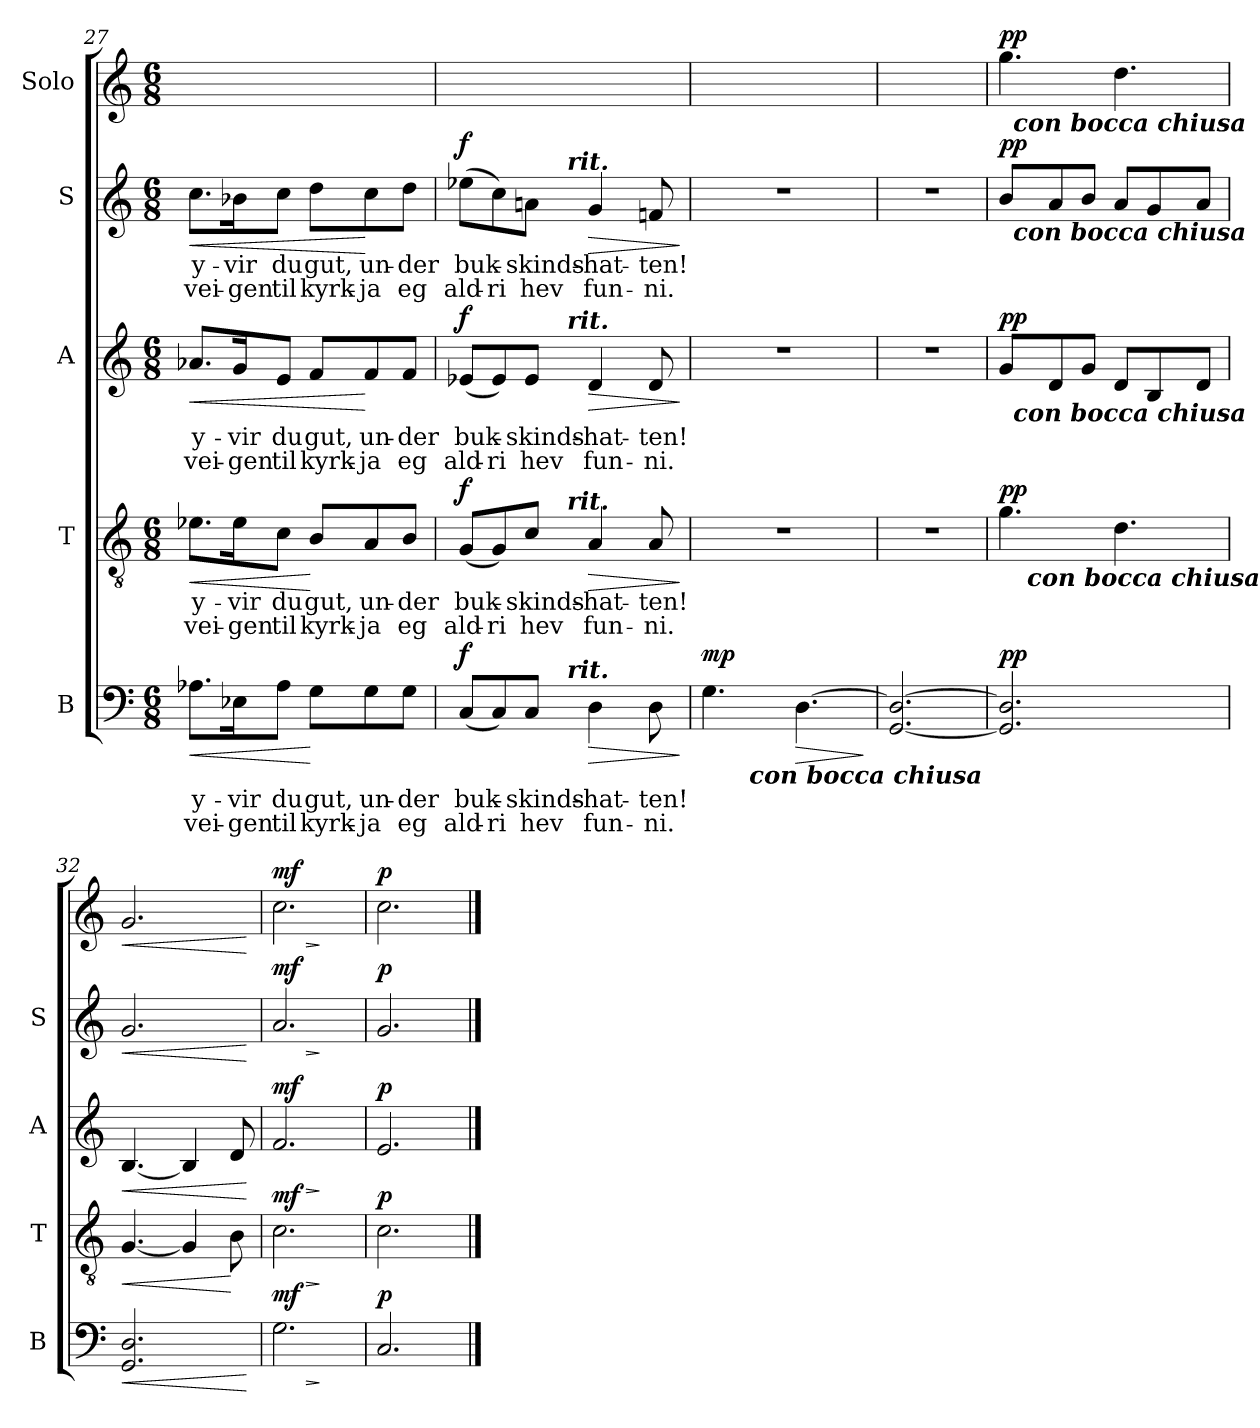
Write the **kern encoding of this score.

**kern	**text	**text	**dynam	**kern	**text	**text	**dynam	**kern	**text	**text	**dynam	**kern	**text	**text	**dynam	**kern	**dynam
*part5	*part5	*part5	*part5	*part4	*part4	*part4	*part4	*part3	*part3	*part3	*part3	*part2	*part2	*part2	*part2	*part1	*part1
*staff5	*staff5	*staff5	*staff5	*staff4	*staff4	*staff4	*staff4	*staff3	*staff3	*staff3	*staff3	*staff2	*staff2	*staff2	*staff2	*staff1	*staff1
*I"B	*	*	*	*I"T	*	*	*	*I"A	*	*	*	*I"S	*	*	*	*I"Solo	*
*I'B	*	*	*	*I'T	*	*	*	*I'A	*	*	*	*I'S	*	*	*	*	*
!!LO:LB:g=z
*clefF4	*	*	*	*clefGv2	*	*	*	*clefG2	*	*	*	*clefG2	*	*	*	*clefG2	*
*k[]	*	*	*	*k[]	*	*	*	*k[]	*	*	*	*k[]	*	*	*	*k[]	*
*C:	*	*	*	*C:	*	*	*	*C:	*	*	*	*C:	*	*	*	*C:	*
*M6/8	*	*	*	*M6/8	*	*	*	*M6/8	*	*	*	*M6/8	*	*	*	*M6/8	*
=27	=27	=27	=27	=27	=27	=27	=27	=27	=27	=27	=27	=27	=27	=27	=27	=27	=27
!	!LO:LY:b	!LO:LY:b	!LO:HP:b	!	!LO:LY:b	!LO:LY:b	!LO:HP:b	!	!LO:LY:b	!LO:LY:b	!LO:HP:b	!	!LO:LY:b	!LO:LY:b	!LO:HP:b	!	!
8.A-X\L	y-	vei-	<	8.e-X\L	y-	vei-	<	8.a-X/L	y-	vei-	<	8.cc\L	y-	vei-	<	2.ryy	.
!	!LO:LY:b	!LO:LY:b	!	!	!LO:LY:b	!LO:LY:b	!	!	!LO:LY:b	!LO:LY:b	!	!	!LO:LY:b	!LO:LY:b	!	!	!
16E-X\k	-vir	-gen	.	16e-\k	-vir	-gen	.	16g/k	-vir	-gen	.	16b-X\k	-vir	-gen	.	.	.
!	!LO:LY:b	!LO:LY:b	!	!	!LO:LY:b	!LO:LY:b	!	!	!LO:LY:b	!LO:LY:b	!	!	!LO:LY:b	!LO:LY:b	!	!	!
8A-\J	du	til	.	8c\J	du	til	.	8e/J	du	til	.	8cc\J	du	til	.	.	.
!	!LO:LY:b	!LO:LY:b	!	!	!LO:LY:b	!LO:LY:b	!	!	!LO:LY:b	!LO:LY:b	!	!	!LO:LY:b	!LO:LY:b	!	!	!
8G\L	gut,	kyrk-	[	8B/L	gut,	kyrk-	[	8f/L	gut,	kyrk-	.	8dd\L	gut,	kyrk-	.	.	.
!	!LO:LY:b	!LO:LY:b	!	!	!LO:LY:b	!LO:LY:b	!	!	!LO:LY:b	!LO:LY:b	!	!	!LO:LY:b	!LO:LY:b	!	!	!
8G\	un-	-ja	.	8A/	un-	-ja	.	8f/	un-	-ja	[	8cc\	un-	-ja	[	.	.
!	!LO:LY:b	!LO:LY:b	!	!	!LO:LY:b	!LO:LY:b	!	!	!LO:LY:b	!LO:LY:b	!	!	!LO:LY:b	!LO:LY:b	!	!	!
8G\J	-der	eg	.	8B/J	-der	eg	.	8f/J	-der	eg	.	8dd\J	-der	eg	.	.	.
=28	=28	=28	=28	=28	=28	=28	=28	=28	=28	=28	=28	=28	=28	=28	=28	=28	=28
!	!LO:LY:b	!LO:LY:b	!LO:DY:a	!	!LO:LY:b	!LO:LY:b	!LO:DY:a	!	!LO:LY:b	!LO:LY:b	!LO:DY:a	!	!LO:LY:b	!LO:LY:b	!LO:DY:a	!	!
*^	*	*	*	*^	*	*	*	*^	*	*	*	*^	*	*	*	*	*
(<8C/L	4ryy	buk-	ald-	f	(<8G/L	4ryy	buk-	ald-	f	(<8e-X/L	4ryy	buk-	ald-	f	(>8ee-X\L	4ryy	buk-	ald-	f	2.ryy	.
!	!	!	!LO:LY:b	!	!	!	!	!LO:LY:b	!	!	!	!	!LO:LY:b	!	!	!	!	!LO:LY:b	!	!	!
8C/)	.	.	-ri	.	8G/)	.	.	-ri	.	8e-/)	.	.	-ri	.	8cc\)	.	.	-ri	.	.	.
!	!	!LO:LY:b	!LO:LY:b	!	!	!	!LO:LY:b	!LO:LY:b	!	!	!	!LO:LY:b	!LO:LY:b	!	!	!	!LO:LY:b	!LO:LY:b	!	!	!
8C/J	16.ryy	-skinds-	hev	.	8c/J	16.ryy	-skinds-	hev	.	8e-/J	16.ryy	-skinds-	hev	.	8ani\J	16.ryy	-skinds-	hev	.	.	.
!	!	!	!	!	!	!	!	!	!	!	!	!	!	!	!	!LO:TX:a:Bi:t=rit.	!	!	!	!	!
!	!	!	!	!	!	!	!	!	!	!	!LO:TX:a:Bi:t=rit.	!	!	!	!	!	!	!	!	!	!
!	!	!	!	!	!	!LO:TX:a:Bi:t=rit.	!	!	!	!	!	!	!	!	!	!	!	!	!	!	!
!	!LO:TX:a:Bi:t=rit.	!	!	!	!	!	!	!	!	!	!	!	!	!	!	!	!	!	!	!	!
.	4ryy	.	.	.	.	4ryy	.	.	.	.	4ryy	.	.	.	.	4ryy	.	.	.	.	.
!	!	!LO:LY:b	!LO:LY:b	!LO:HP:b	!	!	!LO:LY:b	!LO:LY:b	!LO:HP:b	!	!	!LO:LY:b	!LO:LY:b	!LO:HP:b	!	!	!LO:LY:b	!LO:LY:b	!LO:HP:b	!	!
4D\	.	-hat-	fun-	>	4A/	.	-hat-	fun-	>	4d/	.	-hat-	fun-	>	4g/	.	-hat-	fun-	>	.	.
.	8ryy	.	.	.	.	8ryy	.	.	.	.	8ryy	.	.	.	.	8ryy	.	.	.	.	.
!	!	!LO:LY:b	!LO:LY:b	!	!	!	!LO:LY:b	!LO:LY:b	!	!	!	!LO:LY:b	!LO:LY:b	!	!	!	!LO:LY:b	!LO:LY:b	!	!	!
8D\	.	-ten!	-ni.	.	8A/	.	-ten!	-ni.	.	8d/	.	-ten!	-ni.	.	8fni/	.	-ten!	-ni.	.	.	.
.	32ryy	.	.	.	.	32ryy	.	.	.	.	32ryy	.	.	.	.	32ryy	.	.	.	.	.
.	.	.	.	]	.	.	.	.	]	.	.	.	.	]	.	.	.	.	]	.	.
=29	=29	=29	=29	=29	=29	=29	=29	=29	=29	=29	=29	=29	=29	=29	=29	=29	=29	=29	=29	=29	=29
!	!	!	!	!LO:DY:a	!	!	!	!	!	!	!	!	!	!	!	!	!	!	!	!	!
*	*	*	*	*	*v	*v	*	*	*	*	*	*	*	*	*v	*v	*	*	*	*	*
*	*	*	*	*	*	*	*	*	*v	*v	*	*	*	*	*	*	*	*	*
4.G\	8ryy	.	.	mp	2.r	.	.	.	2.r	.	.	.	2.r	.	.	.	2.ryy	.
.	32ryy	.	.	.	.	.	.	.	.	.	.	.	.	.	.	.	.	.
!	!LO:TX:b:Bi:t=con bocca chiusa	!	!	!	!	!	!	!	!	!	!	!	!	!	!	!	!	!
.	2ryy	.	.	.	.	.	.	.	.	.	.	.	.	.	.	.	.	.
!	!	!	!	!LO:HP:b	!	!	!	!	!	!	!	!	!	!	!	!	!	!
[4.D\	.	.	.	>	.	.	.	.	.	.	.	.	.	.	.	.	.	.
.	16.ryy	.	.	.	.	.	.	.	.	.	.	.	.	.	.	.	.	.
.	.	.	.	]	.	.	.	.	.	.	.	.	.	.	.	.	.	.
*v	*v	*	*	*	*	*	*	*	*	*	*	*	*	*	*	*	*	*
=30	=30	=30	=30	=30	=30	=30	=30	=30	=30	=30	=30	=30	=30	=30	=30	=30	=30
[2.GG/ 2.D/_	.	.	.	2.r	.	.	.	2.r	.	.	.	2.r	.	.	.	2.ryy	.
=31	=31	=31	=31	=31	=31	=31	=31	=31	=31	=31	=31	=31	=31	=31	=31	=31	=31
!	!	!	!LO:DY:a	!	!	!	!LO:DY:a	!	!	!	!LO:DY:a	!	!	!	!LO:DY:a	!	!LO:DY:a
*	*	*	*	*^	*	*	*	*^	*	*	*	*^	*	*	*	*^	*
2.GG/] 2.D/]	.	.	pp	4.g\	16ryy	.	.	pp	8g/L	32ryy	.	.	pp	8b/L	32ryy	.	.	pp	4.gg\	32ryy	pp
!	!	!	!	!	!	!	!	!	!	!	!	!	!	!	!	!	!	!	!	!LO:TX:b:Bi:t=con bocca chiusa	!
!	!	!	!	!	!	!	!	!	!	!	!	!	!	!	!LO:TX:b:Bi:t=con bocca chiusa	!	!	!	!	!	!
!	!	!	!	!	!	!	!	!	!	!LO:TX:b:Bi:t=con bocca chiusa	!	!	!	!	!	!	!	!	!	!	!
.	.	.	.	.	.	.	.	.	.	2ryy	.	.	.	.	2ryy	.	.	.	.	2ryy	.
!	!	!	!	!	!LO:TX:b:Bi:t=con bocca chiusa	!	!	!	!	!	!	!	!	!	!	!	!	!	!	!	!
.	.	.	.	.	2ryy	.	.	.	.	.	.	.	.	.	.	.	.	.	.	.	.
.	.	.	.	.	.	.	.	.	8d/	.	.	.	.	8a/	.	.	.	.	.	.	.
.	.	.	.	.	.	.	.	.	8g/J	.	.	.	.	8b/J	.	.	.	.	.	.	.
.	.	.	.	4.d\	.	.	.	.	8d/L	.	.	.	.	8a/L	.	.	.	.	4.dd\	.	.
.	.	.	.	.	.	.	.	.	8B/	.	.	.	.	8g/	.	.	.	.	.	.	.
.	.	.	.	.	.	.	.	.	.	8..ryy	.	.	.	.	8..ryy	.	.	.	.	8..ryy	.
.	.	.	.	.	8.ryy	.	.	.	.	.	.	.	.	.	.	.	.	.	.	.	.
.	.	.	.	.	.	.	.	.	8d/J	.	.	.	.	8a/J	.	.	.	.	.	.	.
=32	=32	=32	=32	=32	=32	=32	=32	=32	=32	=32	=32	=32	=32	=32	=32	=32	=32	=32	=32	=32	=32
!	!	!	!LO:HP:b	!	!	!	!	!LO:HP:b	!	!	!	!	!LO:HP:b	!	!	!	!	!LO:HP:b	!	!	!LO:HP:b
*	*	*	*	*v	*v	*	*	*	*	*	*	*	*	*v	*v	*	*	*	*v	*v	*
*	*	*	*	*	*	*	*	*v	*v	*	*	*	*	*	*	*	*	*
2.GG/ 2.D/	.	.	<	[4.G/	.	.	<	[4.B/	.	.	<	2.g/	.	.	<	2.g/	<
.	.	.	.	4G/]	.	.	.	4B/]	.	.	.	.	.	.	.	.	.
.	.	.	.	8B\	.	.	[	8d/	.	.	.	.	.	.	.	.	.
.	.	.	[	.	.	.	.	.	.	.	[	.	.	.	[	.	[
=33	=33	=33	=33	=33	=33	=33	=33	=33	=33	=33	=33	=33	=33	=33	=33	=33	=33
!	!	!	!LO:HP:b	!	!	!	!LO:HP:b	!	!	!	!LO:HP:b	!	!	!	!LO:HP:b	!	!LO:HP:b
!	!	!	!LO:DY:n=1:a	!	!	!	!LO:DY:n=1:a	!	!	!	!LO:DY:n=1:a	!	!	!	!LO:DY:n=1:a	!	!LO:DY:n=1:a
2.G\	.	.	> mf	2.c\	.	.	> mf	2.f/	.	.	> mf	2.a/	.	.	> mf	2.cc\	> mf
.	.	.	]	.	.	.	]	.	.	.	]	.	.	.	]	.	]
=34	=34	=34	=34	=34	=34	=34	=34	=34	=34	=34	=34	=34	=34	=34	=34	=34	=34
!	!	!	!LO:DY:a	!	!	!	!LO:DY:a	!	!	!	!LO:DY:a	!	!	!	!LO:DY:a	!	!LO:DY:a
2.C/	.	.	p	2.c\	.	.	p	2.e/	.	.	p	2.g/	.	.	p	2.cc\	p
==	==	==	==	==	==	==	==	==	==	==	==	==	==	==	==	==	==
*-	*-	*-	*-	*-	*-	*-	*-	*-	*-	*-	*-	*-	*-	*-	*-	*-	*-
